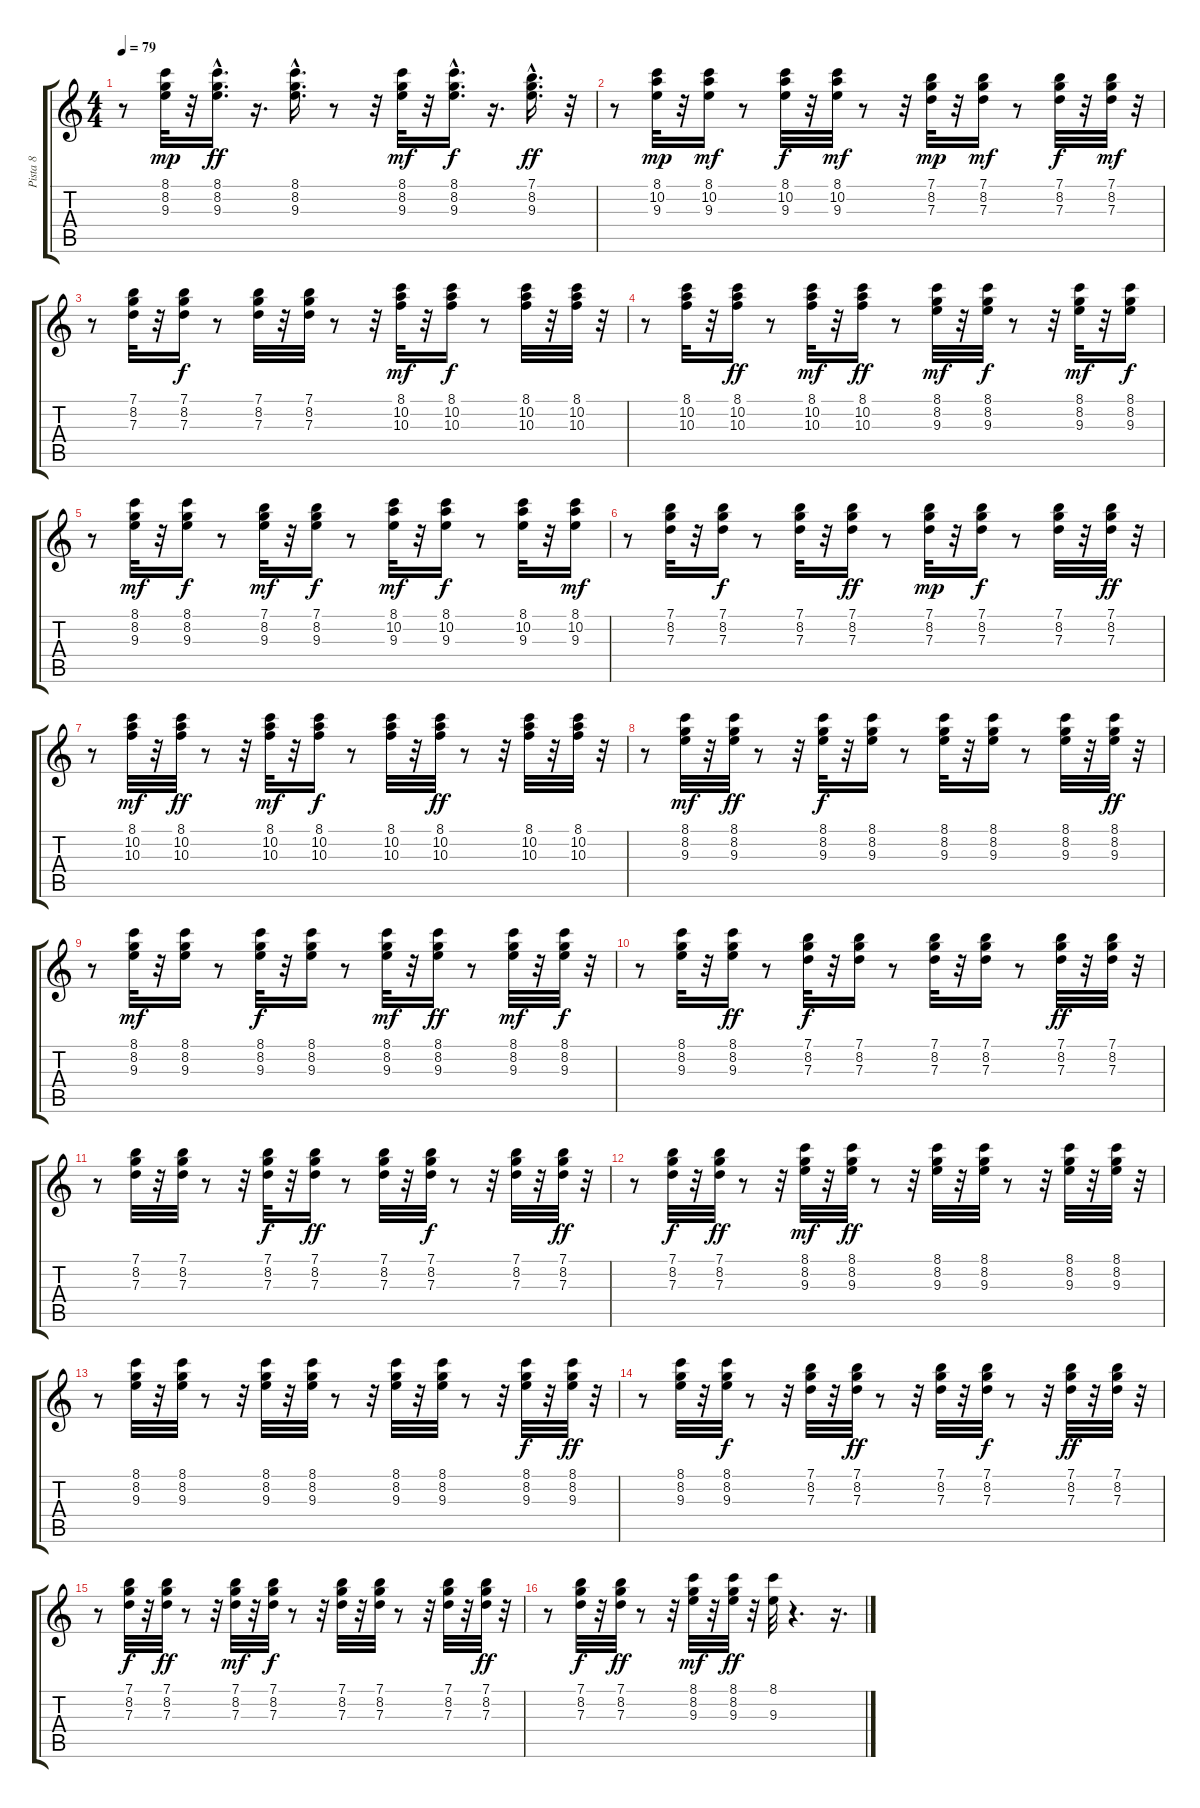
\track ("Pista 8" "Pista 8") {instrument acousticguitarnylon}
\staff {score tabs}
\tuning (E4 B3 G3 D3 A2 E2) {hide}
\ts (4 4)
\tempo 79
\clef g2
\ks c
r.8{dy ff} (8.1 8.2 9.3).32{dy mp} r.32 (8.1 8.2 9.3{hac}).16{d dy ff} r.16{d} (8.1{hac} 8.2{hac} 9.3{hac}).16{d} r.8 r.32 (8.1 8.2 9.3).32{dy mf} r.32 (8.1{hac} 8.2 9.3{hac}).16{d dy f} r.16{d} (7.1{hac} 8.2 9.3).16{d dy ff} r.32 |
r.8 (8.1 10.2 9.3).32{dy mp} r.32 (8.1 10.2 9.3).16{dy mf} r.8 (8.1 10.2 9.3).32{dy f} r.32 (8.1 10.2 9.3).32{dy mf} r.8 r.32 (7.1 8.2 7.3).32{dy mp} r.32 (7.1 8.2 7.3).16{dy mf} r.8 (7.1 8.2 7.3).32{dy f} r.32 (7.1 8.2 7.3).32{dy mf} r.32 |
r.8 (7.1 8.2 7.3).32 r.32 (7.1 8.2 7.3).16{dy f} r.8 (7.1 8.2 7.3).32 r.32 (7.1 8.2 7.3).32 r.8 r.32 (8.1 10.2 10.3).32{dy mf} r.32 (8.1 10.2 10.3).16{dy f} r.8 (8.1 10.2 10.3).32 r.32 (8.1 10.2 10.3).32 r.32 |
r.8 (8.1 10.2 10.3).32 r.32 (8.1 10.2 10.3).16{dy ff} r.8 (8.1 10.2 10.3).32{dy mf} r.32 (8.1 10.2 10.3).16{dy ff} r.8 (8.1 8.2 9.3).32{dy mf} r.32 (8.1 8.2 9.3).32{dy f} r.8 r.32 (8.1 8.2 9.3).32{dy mf} r.32 (8.1 8.2 9.3).16{dy f} |
r.8 (8.1 8.2 9.3).32{dy mf} r.32 (8.1 8.2 9.3).16{dy f} r.8 (7.1 8.2 9.3).32{dy mf} r.32 (7.1 8.2 9.3).16{dy f} r.8 (8.1 10.2 9.3).32{dy mf} r.32 (8.1 10.2 9.3).16{dy f} r.8 (8.1 10.2 9.3).32 r.32 (8.1 10.2 9.3).16{dy mf} |
r.8 (7.1 8.2 7.3).32 r.32 (7.1 8.2 7.3).16{dy f} r.8 (7.1 8.2 7.3).32 r.32 (7.1 8.2 7.3).16{dy ff} r.8 (7.1 8.2 7.3).32{dy mp} r.32 (7.1 8.2 7.3).16{dy f} r.8 (7.1 8.2 7.3).32 r.32 (7.1 8.2 7.3).32{dy ff} r.32 |
r.8 (8.1 10.2 10.3).32{dy mf} r.32 (8.1 10.2 10.3).32{dy ff} r.8 r.32 (8.1 10.2 10.3).32{dy mf} r.32 (8.1 10.2 10.3).16{dy f} r.8 (8.1 10.2 10.3).32 r.32 (8.1 10.2 10.3).32{dy ff} r.8 r.32 (8.1 10.2 10.3).32 r.32 (8.1 10.2 10.3).32 r.32 |
r.8 (8.1 8.2 9.3).32{dy mf} r.32 (8.1 8.2 9.3).32{dy ff} r.8 r.32 (8.1 8.2 9.3).32{dy f} r.32 (8.1 8.2 9.3).16 r.8 (8.1 8.2 9.3).32 r.32 (8.1 8.2 9.3).16 r.8 (8.1 8.2 9.3).32 r.32 (8.1 8.2 9.3).32{dy ff} r.32 |
r.8 (8.1 8.2 9.3).32{dy mf} r.32 (8.1 8.2 9.3).16 r.8 (8.1 8.2 9.3).32{dy f} r.32 (8.1 8.2 9.3).16 r.8 (8.1 8.2 9.3).32{dy mf} r.32 (8.1 8.2 9.3).16{dy ff} r.8 (8.1 8.2 9.3).32{dy mf} r.32 (8.1 8.2 9.3).32{dy f} r.32 |
r.8 (8.1 8.2 9.3).32 r.32 (8.1 8.2 9.3).16{dy ff} r.8 (7.1 8.2 7.3).32{dy f} r.32 (7.1 8.2 7.3).16 r.8 (7.1 8.2 7.3).32 r.32 (7.1 8.2 7.3).16 r.8 (7.1 8.2 7.3).32{dy ff} r.32 (7.1 8.2 7.3).32 r.32 |
r.8 (7.1 8.2 7.3).32 r.32 (7.1 8.2 7.3).32 r.8 r.32 (7.1 8.2 7.3).32{dy f} r.32 (7.1 8.2 7.3).16{dy ff} r.8 (7.1 8.2 7.3).32 r.32 (7.1 8.2 7.3).32{dy f} r.8 r.32 (7.1 8.2 7.3).32 r.32 (7.1 8.2 7.3).32{dy ff} r.32 |
r.8 (7.1 8.2 7.3).32{dy f} r.32 (7.1 8.2 7.3).32{dy ff} r.8 r.32 (8.1 8.2 9.3).32{dy mf} r.32 (8.1 8.2 9.3).32{dy ff} r.8 r.32 (8.1 8.2 9.3).32 r.32 (8.1 8.2 9.3).32 r.8 r.32 (8.1 8.2 9.3).32 r.32 (8.1 8.2 9.3).32 r.32 |
r.8 (8.1 8.2 9.3).32 r.32 (8.1 8.2 9.3).32 r.8 r.32 (8.1 8.2 9.3).32 r.32 (8.1 8.2 9.3).32 r.8 r.32 (8.1 8.2 9.3).32 r.32 (8.1 8.2 9.3).32 r.8 r.32 (8.1 8.2 9.3).32{dy f} r.32 (8.1 8.2 9.3).32{dy ff} r.32 |
r.8 (8.1 8.2 9.3).32 r.32 (8.1 8.2 9.3).32{dy f} r.8 r.32 (7.1 8.2 7.3).32 r.32 (7.1 8.2 7.3).32{dy ff} r.8 r.32 (7.1 8.2 7.3).32 r.32 (7.1 8.2 7.3).32{dy f} r.8 r.32 (7.1 8.2 7.3).32{dy ff} r.32 (7.1 8.2 7.3).32 r.32 |
r.8 (7.1 8.2 7.3).32{dy f} r.32 (7.1 8.2 7.3).32{dy ff} r.8 r.32 (7.1 8.2 7.3).32{dy mf} r.32 (7.1 8.2 7.3).32{dy f} r.8 r.32 (7.1 8.2 7.3).32 r.32 (7.1 8.2 7.3).32 r.8 r.32 (7.1 8.2 7.3).32 r.32 (7.1 8.2 7.3).32{dy ff} r.32 |
r.8 (7.1 8.2 7.3).32{dy f} r.32 (7.1 8.2 7.3).32{dy ff} r.8 r.32 (8.1 8.2 9.3).32{dy mf} r.32 (8.1 8.2 9.3).32{dy ff} r.32 (8.1 9.3).32 r.4{d} r.16{d}
